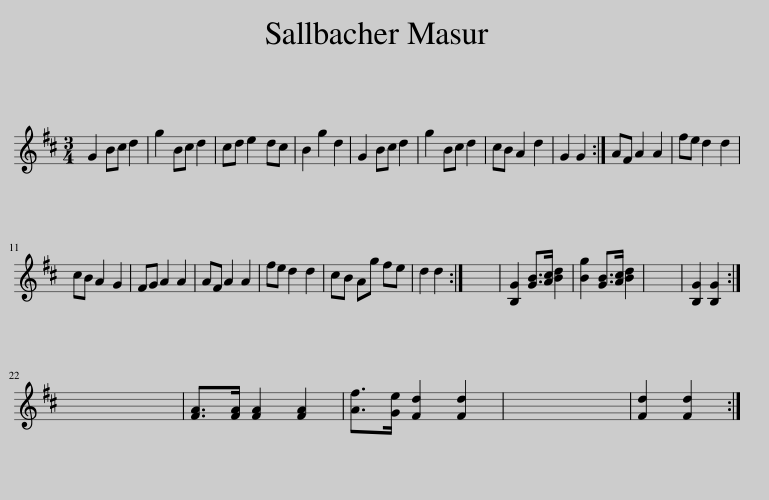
X:1
L:1/8
M:3/4
I:linebreak $
K:D
V:1 treble
V:1
 G2 Bc d2 | g2 Bc d2 | cd e2 dc | B2 g2 d2 | G2 Bc d2 | %5
 g2 Bc d2 | cB A2 d2 | G2 G2 :| AF A2 A2 | fe d2 d2 |$ %10
 cB A2 G2 | FG A2 A2 | AF A2 A2 | fe d2 d2 | cB Ag fe | %15
 d2 d2 :| x6 | [B,G]2 [GB]>[Ac] [Bd]2 | [Bg]2 [GB]>[Ac] [Bd]2 | x6 | %20
 [B,G]2 [B,G]2 :|$ x6 | [FA]>[FA] [FA]2 [FA]2 | [Af]>[Ge] [Fd]2 [Fd]2 | x6 | %25
 [Fd]2 [Fd]2 :| %26
